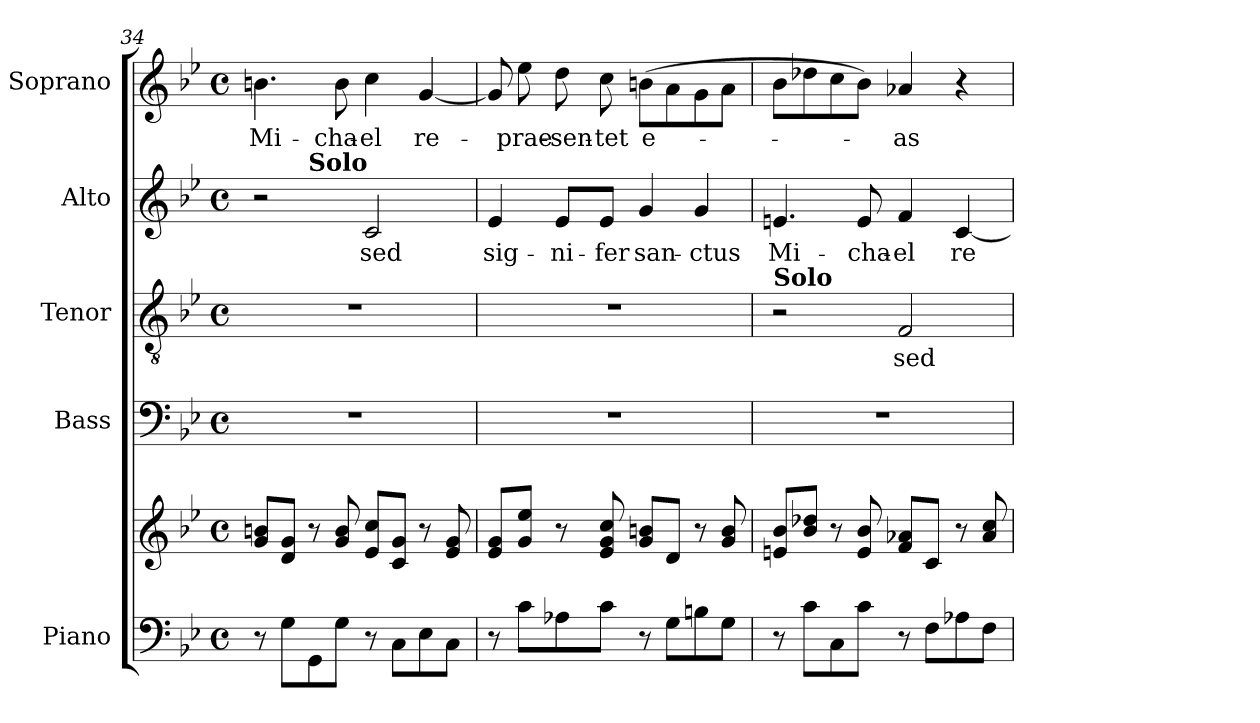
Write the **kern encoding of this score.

**kern	**kern	**kern	**kern	**text	**kern	**text	**kern	**text
*part5	*part5	*part4	*part3	*part3	*part2	*part2	*part1	*part1
*staff6	*staff5	*staff4	*staff3	*staff3	*staff2	*staff2	*staff1	*staff1
*I"Piano	*	*I"Bass	*I"Tenor	*	*I"Alto	*	*I"Soprano	*
*I'Pno.	*	*I'B.	*I'T.	*	*I'A.	*	*I'S.	*
*clefF4	*clefG2	*clefF4	*clefGv2	*	*clefG2	*	*clefG2	*
*k[b-e-]	*k[b-e-]	*k[b-e-]	*k[b-e-]	*	*k[b-e-]	*	*k[b-e-]	*
*B-:	*B-:	*B-:	*B-:	*	*B-:	*	*B-:	*
*M4/4	*M4/4	*M4/4	*M4/4	*	*M4/4	*	*M4/4	*
*met(c)	*met(c)	*met(c)	*met(c)	*	*met(c)	*	*met(c)	*
=34	=34	=34	=34	=34	=34	=34	=34	=34
!	!	!	!	!	!	!	!	!LO:LY:b
*	*	*	*	*	*^	*	*	*
8r	8g/ 8bn/L	1r	1r	.	2r	4ryy	.	4.bn\	Mi-
8G\L	8d/ 8g/J	.	.	.	.	.	.	.	.
!	!	!	!	!	!	!LO:TX:a:B:t=Solo	!	!	!
8GG\	8r	.	.	.	.	2.ryy	.	.	.
!	!	!	!	!	!	!	!	!	!LO:LY:b
8G\J	8g/ 8b/	.	.	.	.	.	.	8b\	-cha-
!	!	!	!	!	!	!	!LO:LY:b	!	!LO:LY:b
8r	8e-/ 8cc/L	.	.	.	2c/	.	sed	4cc\	-el
8C\L	8c/ 8g/J	.	.	.	.	.	.	.	.
!	!	!	!	!	!	!	!	!	!LO:LY:b
8E-\	8r	.	.	.	.	.	.	[4g/	re-
8C\J	8e-/ 8g/	.	.	.	.	.	.	.	.
!!LO:LB:g=z
=35	=35	=35	=35	=35	=35	=35	=35	=35	=35
!	!	!	!	!	!	!	!LO:LY:b	!	!
*	*	*	*	*	*v	*v	*	*	*
8r	8e-/ 8g/L	1r	1r	.	4e-/	sig-	8g/]	.
!	!	!	!	!	!	!	!	!LO:LY:b
8c\L	8g/ 8ee-/J	.	.	.	.	.	8ee-\	-prae-
!	!	!	!	!	!	!LO:LY:b	!	!LO:LY:b
8A-X\	8r	.	.	.	8e-/L	-ni-	8dd\	-sen-
!	!	!	!	!	!	!LO:LY:b	!	!LO:LY:b
8c\J	8e-/ 8g/ 8cc/	.	.	.	8e-/J	-fer	8cc\	-tet
!	!	!	!	!	!	!LO:LY:b	!	!LO:LY:b
8r	8g/ 8bn/L	.	.	.	4g/	san-	(>8bn\L	-e-
8G\L	8d/J	.	.	.	.	.	8a\	.
!	!	!	!	!	!	!LO:LY:b	!	!
8Bn\	8r	.	.	.	4g/	-ctus	8g\	.
8G\J	8g/ 8b/	.	.	.	.	.	8a\J	.
=36	=36	=36	=36	=36	=36	=36	=36	=36
!	!	!	!LO:TX:a:B:t=Solo	!	!	!	!	!
!	!	!	!	!	!	!LO:LY:b	!	!
8r	8en/ 8b-/L	1r	2r	.	4.en/	Mi-	8b-\L	.
8c\L	8b-/ 8dd-X/J	.	.	.	.	.	8dd-X\	.
8C\	8r	.	.	.	.	.	8cc\	.
!	!	!	!	!	!	!LO:LY:b	!	!
8c\J	8e/ 8b-/	.	.	.	8e/	-cha-	8b-\J)	.
!	!	!	!	!LO:LY:b	!	!LO:LY:b	!	!LO:LY:b
8r	8f/ 8a-X/L	.	2F/	sed	4f/	-el	4a-X/	-as
8F\L	8c/J	.	.	.	.	.	.	.
!	!	!	!	!	!	!LO:LY:b	!	!
8A-X\	8r	.	.	.	[4c/	re-	4r	.
8F\J	8a-/ 8cc/	.	.	.	.	.	.	.
=	=	=	=	=	=	=	=	=
*-	*-	*-	*-	*-	*-	*-	*-	*-
